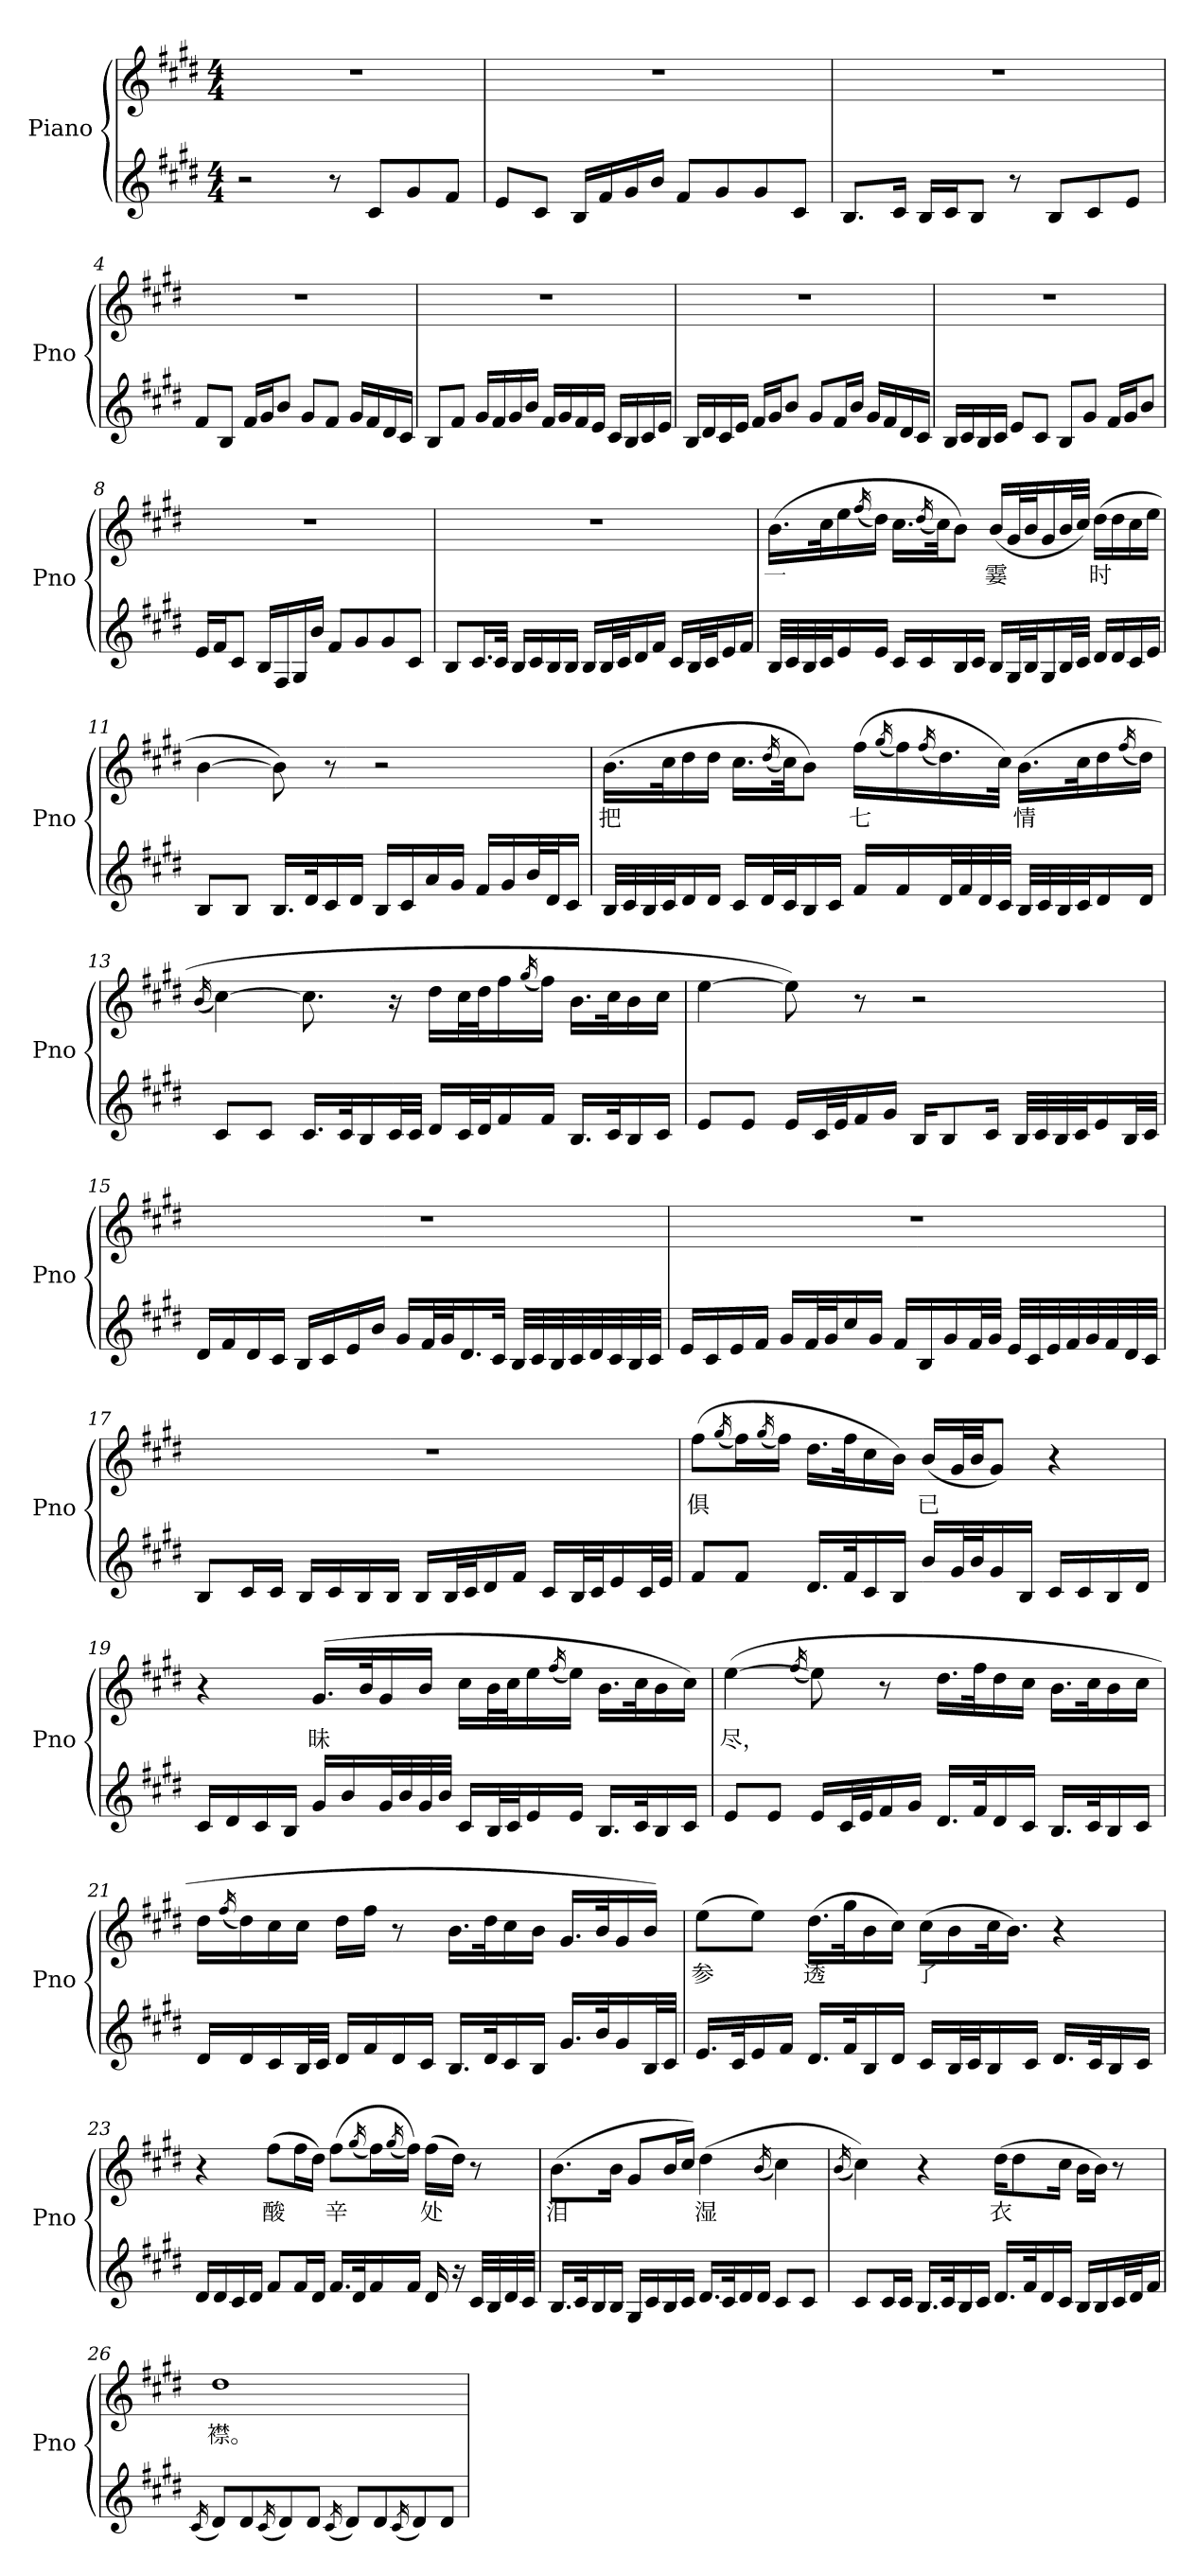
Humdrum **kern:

**kern	**kern	**text
*part2	*part1	*part1
*staff2	*staff1	*staff1
*I"Piano	*I"Piano	*
*I'Pno	*I'Pno	*
*clefG2	*clefG2	*
*k[f#c#g#d#]	*k[f#c#g#d#]	*
*M4/4	*M4/4	*
=1	=1	=1
2r	1r	.
8r	.	.
8c#/L	.	.
8g#/	.	.
8f#/J	.	.
=2	=2	=2
8e/L	1r	.
8c#/J	.	.
16B/LL	.	.
16f#/	.	.
16g#/	.	.
16b/JJ	.	.
8f#/L	.	.
8g#/	.	.
8g#/	.	.
8c#/J	.	.
=3	=3	=3
8.B/L	1r	.
16c#/Jk	.	.
16B/LL	.	.
16c#/J	.	.
8B/J	.	.
8r	.	.
8B/L	.	.
8c#/	.	.
8e/J	.	.
=4	=4	=4
8f#/L	1r	.
8B/J	.	.
16f#/LL	.	.
16g#/J	.	.
8b/J	.	.
8g#/L	.	.
8f#/J	.	.
16g#/LL	.	.
16f#/	.	.
16d#/	.	.
16c#/JJ	.	.
!!LO:LB:g=z
=5	=5	=5
8B/L	1r	.
8f#/J	.	.
16g#/LL	.	.
16f#/	.	.
16g#/	.	.
16b/JJ	.	.
16f#/LL	.	.
16g#/	.	.
16f#/	.	.
16e/JJ	.	.
16c#/LL	.	.
16B/	.	.
16c#/	.	.
16e/JJ	.	.
=6	=6	=6
16B/LL	1r	.
16d#/	.	.
16c#/	.	.
16e/JJ	.	.
16f#/LL	.	.
16g#/J	.	.
8b/J	.	.
8g#/L	.	.
16f#/L	.	.
16b/JJ	.	.
16g#/LL	.	.
16f#/	.	.
16d#/	.	.
16c#/JJ	.	.
=7	=7	=7
16B/LL	1r	.
16c#/	.	.
16B/	.	.
16c#/JJ	.	.
8e/L	.	.
8c#/J	.	.
8B/L	.	.
8g#/J	.	.
16f#/LL	.	.
16g#/J	.	.
8b/J	.	.
!!LO:LB:g=z
=8	=8	=8
16e/LL	1r	.
16f#/J	.	.
8c#/J	.	.
16B/LL	.	.
16F#/	.	.
16G#/	.	.
16b/JJ	.	.
8f#/L	.	.
8g#/	.	.
8g#/	.	.
8c#/J	.	.
=9	=9	=9
8B/L	1r	.
16.c#/L	.	.
32c#/JJk	.	.
16B/LL	.	.
16c#/	.	.
16B/	.	.
16B/JJ	.	.
16B/LL	.	.
32B/L	.	.
32c#/J	.	.
16d#/	.	.
16f#/JJ	.	.
16c#/LL	.	.
32B/L	.	.
32c#/J	.	.
16e/	.	.
16f#/JJ	.	.
!!LO:LB:g=z
=10	=10	=10
!	!	!LO:LY:b
32B/LLL	(>16.b\LL	一
32c#/	.	.
32B/	.	.
32c#/J	32cc#\K	.
16e/	16ee\	.
.	(<16qff#/	.
16e/JJ	16dd#\JJ)	.
16c#/LL	16.cc#\LL	.
16c#/	.	.
.	(<16qdd#/	.
.	32cc#\JK)	.
16B/	8b\J)	.
16c#/JJ	.	.
!	!	!LO:LY:b
16B/LL	(<16b/LL	霎
32G#/L	32g#/L	.
32B/J	32b/J	.
16G#/	16g#/	.
32B/L	32b/L	.
32c#/JJJ	32cc#/JJJ)	.
!	!	!LO:LY:b
16d#/LL	(>16dd#\LL	时
16d#/	16dd#\	.
16c#/	16cc#\	.
16e/JJ	16ee\JJ	.
=11	=11	=11
8B/L	[4b\	.
8B/J	.	.
16.B/LL	8b\])	.
32d#/K	.	.
16c#/	8r	.
16d#/JJ	.	.
16B/LL	2r	.
16c#/	.	.
16a/	.	.
16g#/JJ	.	.
16f#/LL	.	.
16g#/	.	.
32b/L	.	.
32d#/J	.	.
16c#/JJ	.	.
!!LO:LB:g=z
=12	=12	=12
!	!	!LO:LY:b
32B/LLL	(>16.b\LL	把
32c#/	.	.
32B/	.	.
32c#/J	32cc#\K	.
16d#/	16dd#\	.
16d#/JJ	16dd#\JJ	.
16c#/LL	16.cc#\LL	.
32d#/L	.	.
.	(<16qdd#/	.
32c#/J	32cc#\JK)	.
16B/	8b\J)	.
16c#/JJ	.	.
!	!	!LO:LY:b
16f#/LL	(>16ff#\LL	七
.	(<16qgg#/	.
16f#/	16ff#\)	.
.	(<16qff#/	.
32d#/L	16.dd#\)	.
32f#/	.	.
32d#/	.	.
32c#/JJJ	32cc#\JJk)	.
!	!	!LO:LY:b
32B/LLL	(>16.b\LL	情
32c#/	.	.
32B/	.	.
32c#/J	32cc#\K	.
16d#/	16dd#\	.
.	(<16qff#/	.
16d#/JJ	16dd#\JJ)	.
!!LO:PB:g=z
=13	=13	=13
.	(<16qb/	.
8c#/L	[4cc#\)	.
8c#/J	.	.
16.c#/LL	8.cc#\]	.
32c#/K	.	.
16B/	.	.
32c#/L	16r	.
32c#/JJJ	.	.
16d#/LL	16dd#\LL	.
32c#/L	32cc#\L	.
32d#/J	32dd#\J	.
16f#/	16ff#\	.
.	(<16qgg#/	.
16f#/JJ	16ff#\JJ)	.
16.B/LL	16.b\LL	.
32c#/K	32cc#\K	.
16B/	16b\	.
16c#/JJ	16cc#\JJ	.
=14	=14	=14
8e/L	[4ee\	.
8e/J	.	.
16e/LL	8ee\])	.
32c#/L	.	.
32e/J	.	.
16f#/	8r	.
16g#/JJ	.	.
16B/KL	2r	.
8B/	.	.
16c#/Jk	.	.
32B/LLL	.	.
32c#/	.	.
32B/	.	.
32c#/J	.	.
16e/	.	.
32B/L	.	.
32c#/JJJ	.	.
!!LO:LB:g=z
=15	=15	=15
16d#/LL	1r	.
16f#/	.	.
16d#/	.	.
16c#/JJ	.	.
16B/LL	.	.
16c#/	.	.
16e/	.	.
16b/JJ	.	.
16g#/LL	.	.
32f#/L	.	.
32g#/J	.	.
16.d#/	.	.
32c#/JJk	.	.
32B/LLL	.	.
32c#/	.	.
32B/	.	.
32c#/	.	.
32d#/	.	.
32c#/	.	.
32B/	.	.
32c#/JJJ	.	.
=16	=16	=16
16e/LL	1r	.
16c#/	.	.
16e/	.	.
16f#/JJ	.	.
16g#/LL	.	.
32f#/L	.	.
32g#/J	.	.
16cc#/	.	.
16g#/JJ	.	.
16f#/LL	.	.
16B/	.	.
16g#/	.	.
32f#/L	.	.
32g#/JJJ	.	.
32e/LLL	.	.
32c#/	.	.
32e/	.	.
32f#/	.	.
32g#/	.	.
32f#/	.	.
32d#/	.	.
32c#/JJJ	.	.
!!LO:LB:g=z
=17	=17	=17
8B/L	1r	.
16c#/L	.	.
16c#/JJ	.	.
16B/LL	.	.
16c#/	.	.
16B/	.	.
16B/JJ	.	.
16B/LL	.	.
32B/L	.	.
32c#/J	.	.
16d#/	.	.
16f#/JJ	.	.
16c#/LL	.	.
32B/L	.	.
32c#/J	.	.
16e/	.	.
32c#/L	.	.
32e/JJJ	.	.
=18	=18	=18
!	!	!LO:LY:b
8f#/L	(>8ff#\L	俱
.	(<16qgg#/	.
8f#/J	16ff#\L)	.
.	(<16qgg#/	.
.	16ff#\JJ)	.
16.d#/LL	16.dd#\LL	.
32f#/K	32ff#\K	.
16c#/	16cc#\	.
16B/JJ	16b\JJ)	.
!	!	!LO:LY:b
16b/LL	(<16b/LL	已
32g#/L	32g#/L	.
32b/J	32b/JJ	.
16g#/	8g#/J)	.
16B/JJ	.	.
16c#/LL	4r	.
16c#/	.	.
16B/	.	.
16d#/JJ	.	.
!!LO:LB:g=z
=19	=19	=19
16c#/LL	4r	.
16d#/	.	.
16c#/	.	.
16B/JJ	.	.
!	!	!LO:LY:b
16g#/LL	(>16.g#/LL	昧
16b/	.	.
.	32b/K	.
32g#/L	16g#/	.
32b/	.	.
32g#/	16b/JJ	.
32b/JJJ	.	.
16c#/LL	16cc#\LL	.
32B/L	32b\L	.
32c#/J	32cc#\J	.
16e/	16ee\	.
.	(<16qff#/	.
16e/JJ	16ee\JJ)	.
16.B/LL	16.b\LL	.
32c#/K	32cc#\K	.
16B/	16b\	.
16c#/JJ	16cc#\JJ)	.
=20	=20	=20
!	!	!LO:LY:b
8e/L	(>[4ee\	尽，
8e/J	.	.
.	(<16qff#/	.
16e/LL	8ee\])	.
32c#/L	.	.
32e/J	.	.
16f#/	8r	.
16g#/JJ	.	.
16.d#/LL	16.dd#\LL	.
32f#/K	32ff#\K	.
16d#/	16dd#\	.
16c#/JJ	16cc#\JJ	.
16.B/LL	16.b\LL	.
32c#/K	32cc#\K	.
16B/	16b\	.
16c#/JJ	16cc#\JJ	.
!!LO:LB:g=z
=21	=21	=21
16d#/LL	16dd#\LL	.
.	(<16qff#/	.
16d#/	16dd#\)	.
16c#/	16cc#\	.
32B/L	16cc#\JJ	.
32c#/JJJ	.	.
16d#/LL	16dd#\LL	.
16f#/	16ff#\JJ	.
16d#/	8r	.
16c#/JJ	.	.
16.B/LL	16.b\LL	.
32d#/K	32dd#\K	.
16c#/	16cc#\	.
16B/JJ	16b\JJ	.
16.g#/LL	16.g#/LL	.
32b/K	32b/K	.
16g#/	16g#/	.
32B/L	16b/JJ)	.
32c#/JJJ	.	.
=22	=22	=22
!	!	!LO:LY:b
16.e/LL	(>8ee\L	参
32c#/K	.	.
16e/	8ee\J)	.
16f#/JJ	.	.
!	!	!LO:LY:b
16.d#/LL	(>16.dd#\LL	透
32f#/K	32gg#\K	.
16B/	16b\	.
16d#/JJ	16cc#\JJ)	.
!	!	!LO:LY:b
16c#/LL	(>16cc#\LL	了
32B/L	16b\	.
32c#/J	.	.
16B/	32cc#\K	.
.	16.b\JJ)	.
16c#/JJ	.	.
16.d#/LL	4r	.
32c#/K	.	.
16B/	.	.
16c#/JJ	.	.
!!LO:PB:g=z
=23	=23	=23
16d#/LL	4r	.
16d#/	.	.
16c#/	.	.
16d#/JJ	.	.
!	!	!LO:LY:b
8f#/L	(>8ff#\L	酸
16f#/L	16ff#\L	.
16d#/JJ	16dd#\JJ)	.
!	!	!LO:LY:b
16.f#/LL	(>8ff#\L	辛
32d#/K	.	.
.	(<16qgg#/	.
16f#/	16ff#\L)	.
.	(<16qgg#/	.
16f#/JJ	16ff#\JJ))	.
!	!	!LO:LY:b
16d#/	(>16ff#\LL	处
16r	16dd#\JJ)	.
32c#/LLL	8r	.
32B/	.	.
32d#/	.	.
32c#/JJJ	.	.
=24	=24	=24
!	!	!LO:LY:b
16.B/LL	(>8.b\L	泪
32c#/K	.	.
16B/	.	.
16B/JJ	16b\Jk	.
16G#/LL	8g#/L	.
16c#/	.	.
16B/	16b/L	.
16c#/JJ	16cc#/JJ)	.
!	!	!LO:LY:b
16.d#/LL	(>4dd#\	湿
32c#/K	.	.
16d#/	.	.
16d#/JJ	.	.
.	(<16qb/	.
8c#/L	4cc#\)	.
8c#/J	.	.
!!LO:LB:g=z
=25	=25	=25
.	(<16qb/	.
8c#/L	4cc#\))	.
16c#/L	.	.
16c#/JJ	.	.
16.B/LL	4r	.
32c#/K	.	.
16B/	.	.
16c#/JJ	.	.
!	!	!LO:LY:b
16.d#/LL	(>16dd#\KL	衣
.	8dd#\	.
32f#/K	.	.
16d#/	.	.
16c#/JJ	16cc#\Jk	.
16B/LL	16b\LL	.
16B/	16b\JJ)	.
32c#/L	8r	.
32d#/J	.	.
16f#/JJ	.	.
=26	=26	=26
(<16qc#/	.	.
!	!	!LO:LY:b
8d#/L)	1dd#	襟。
8d#/	.	.
(<16qc#/	.	.
8d#/)	.	.
8d#/J	.	.
(<16qc#/	.	.
8d#/L)	.	.
8d#/	.	.
(<16qc#/	.	.
8d#/)	.	.
8d#/J	.	.
=	=	=
*-	*-	*-
